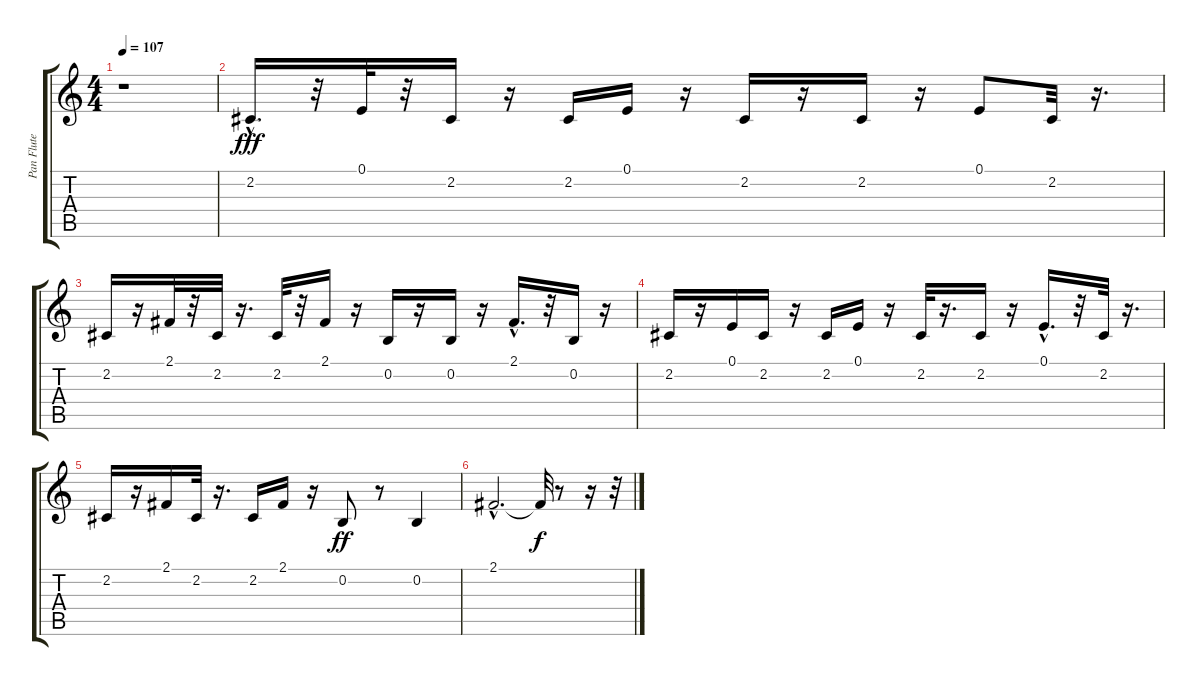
\track ("Pan Flute" "Pan Flute") {instrument panflute}
\staff {score tabs}
\tuning (E4 B3 G3 D3 A2 E2) {hide}
\ts (4 4)
\tempo 107
\clef g2
\ks c
r.1{dy fff} |
2.2{hac}.16{d} r.32 0.1.32 r.32 2.2.16 r.16 2.2.16 0.1.16 r.16 2.2.16 r.16 2.2.16 r.16 0.1.8 2.2.32 r.16{d} |
2.2.16 r.16 2.1.32 r.32 2.2.32 r.16{d} 2.2.32 r.32 2.1.16 r.16 0.2.16 r.16 0.2.16 r.16 2.1{hac}.16{d} r.32 0.2.16 r.16 |
2.2.16 r.16 0.1.16 2.2.16 r.16 2.2.16 0.1.16 r.16 2.2.32 r.16{d} 2.2.16 r.16 0.1{hac}.16{d} r.32 2.2.32 r.16{d} |
2.2.16 r.16 2.1.16 2.2.32 r.16{d} 2.2.16 2.1.16 r.16 0.2.8{dy ff} r.8 0.2.4 |
2.1{hac}.2{d} 2.1{t}.32{dy f} r.8 r.16 r.32
